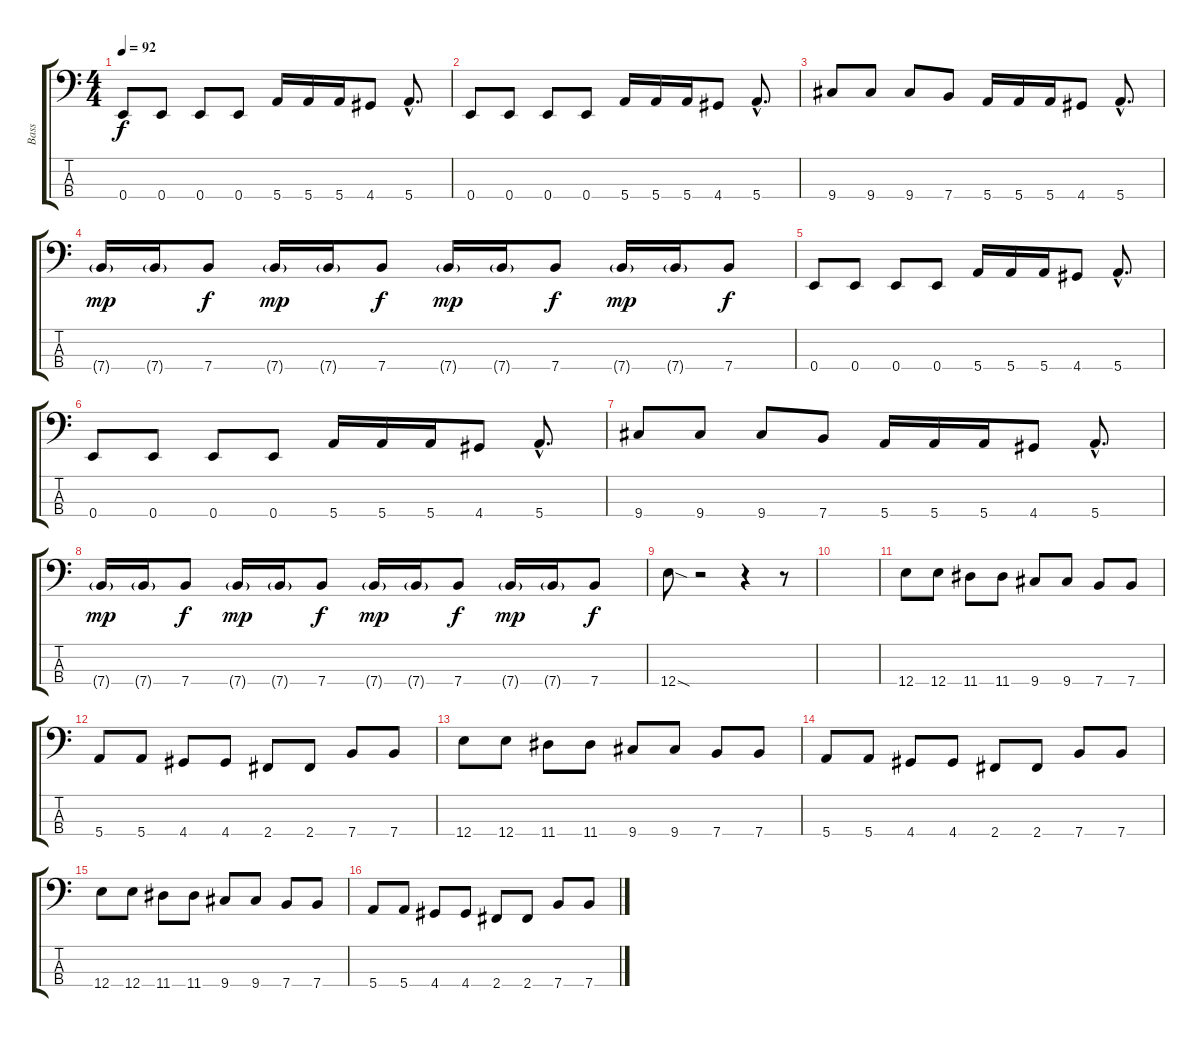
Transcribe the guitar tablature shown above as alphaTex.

\track ("Bass" "Bass") {instrument electricbasspick}
\staff {score tabs}
\tuning (G2 D2 A1 E1) {hide}
\ts (4 4)
\tempo 92
\clef f4
\ks c
0.4.8{dy f} 0.4.8 0.4.8 0.4.8 5.4.16 5.4.16 5.4.16 4.4.8 5.4{hac}.8{d} |
0.4.8 0.4.8 0.4.8 0.4.8 5.4.16 5.4.16 5.4.16 4.4.8 5.4{hac}.8{d} |
9.4.8 9.4.8 9.4.8 7.4.8 5.4.16 5.4.16 5.4.16 4.4.8 5.4{hac}.8{d} |
7.4{g}.16{dy mp} 7.4{g}.16 7.4.8{dy f} 7.4{g}.16{dy mp} 7.4{g}.16 7.4.8{dy f} 7.4{g}.16{dy mp} 7.4{g}.16 7.4.8{dy f} 7.4{g}.16{dy mp} 7.4{g}.16 7.4.8{dy f} |
0.4.8 0.4.8 0.4.8 0.4.8 5.4.16 5.4.16 5.4.16 4.4.8 5.4{hac}.8{d} |
0.4.8 0.4.8 0.4.8 0.4.8 5.4.16 5.4.16 5.4.16 4.4.8 5.4{hac}.8{d} |
9.4.8 9.4.8 9.4.8 7.4.8 5.4.16 5.4.16 5.4.16 4.4.8 5.4{hac}.8{d} |
7.4{g}.16{dy mp} 7.4{g}.16 7.4.8{dy f} 7.4{g}.16{dy mp} 7.4{g}.16 7.4.8{dy f} 7.4{g}.16{dy mp} 7.4{g}.16 7.4.8{dy f} 7.4{g}.16{dy mp} 7.4{g}.16 7.4.8{dy f} |
12.4{sod}.8 r.2 r.4 r.8 |
|
12.4.8 12.4.8 11.4.8 11.4.8 9.4.8 9.4.8 7.4.8 7.4.8 |
5.4.8 5.4.8 4.4.8 4.4.8 2.4.8 2.4.8 7.4.8 7.4.8 |
12.4.8 12.4.8 11.4.8 11.4.8 9.4.8 9.4.8 7.4.8 7.4.8 |
5.4.8 5.4.8 4.4.8 4.4.8 2.4.8 2.4.8 7.4.8 7.4.8 |
12.4.8 12.4.8 11.4.8 11.4.8 9.4.8 9.4.8 7.4.8 7.4.8 |
5.4.8 5.4.8 4.4.8 4.4.8 2.4.8 2.4.8 7.4.8 7.4.8
